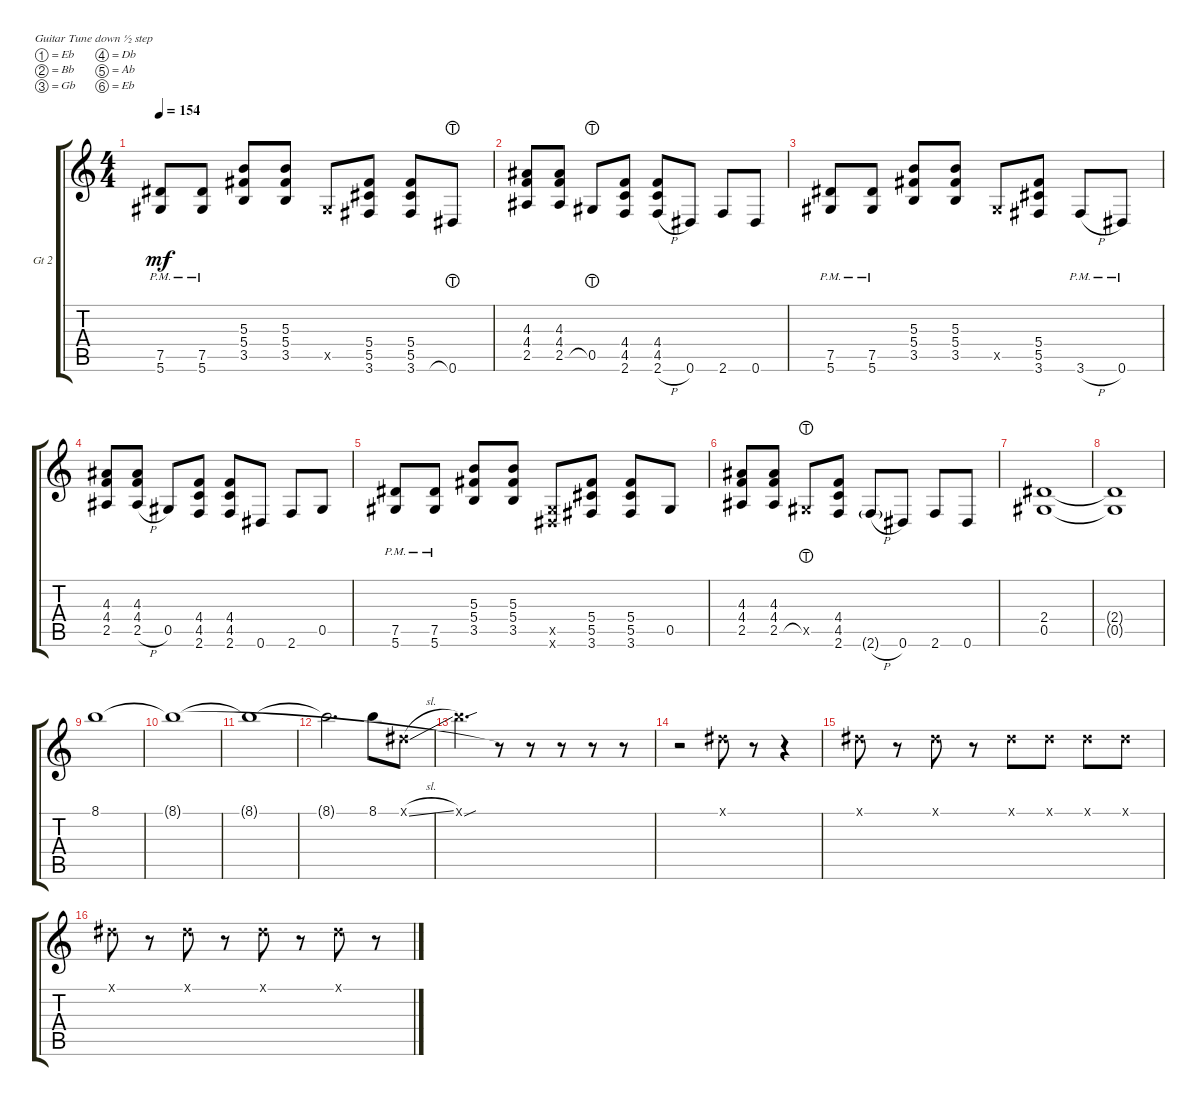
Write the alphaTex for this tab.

\defaultSystemsLayout 4
\bracketExtendMode groupsimilarinstruments
\firstSystemTrackNameOrientation horizontal
\otherSystemsTrackNameOrientation horizontal
\track ("El Guitar" "Gt 2") {instrument distortionguitar}
\staff {score tabs}
\tuning (Eb4 Bb3 Gb3 Db3 Ab2 Eb2)
\ts (4 4)
\tempo 154
\clef g2
\ks c
(5.6{pm} 7.5{pm}).8{dy mf} (5.6{pm} 7.5{pm}).8 (3.5 5.4 5.3).8 (3.5 5.4 5.3).8 0.5{x}.8 (3.6 5.5 5.4).8 (3.6 5.5 5.4).8 0.6{lht}.8 |
(2.5 4.4 4.3).8 (2.5 4.4 4.3).8 0.5{lht}.8 (2.6 4.5 4.4).8 (2.6{h} 4.5 4.4).8 0.6.8 2.6.8 0.6.8 |
(5.6{pm} 7.5{pm}).8 (5.6{pm} 7.5{pm}).8 (3.5 5.4 5.3).8 (3.5 5.4 5.3).8 0.5{x}.8 (3.6 5.5 5.4).8 3.6{h pm}.8 0.6{pm}.8 |
(2.5 4.4 4.3).8 (2.5{h} 4.4 4.3).8 0.5.8 (2.6 4.5 4.4).8 (2.6 4.5 4.4).8 0.6.8 2.6.8 0.5.8 |
(5.6{pm} 7.5{pm}).8 (5.6{pm} 7.5{pm}).8 (3.5 5.4 5.3).8 (3.5 5.4 5.3).8 (0.6{x} 0.5{x}).8 (3.6 5.5 5.4).8 (3.6 5.5 5.4).8 0.5.8 |
(2.5 4.4 4.3).8 (2.5 4.4 4.3).8 0.5{lht x}.8 (2.6 4.5 4.4).8 2.6{h g}.8 0.6.8 2.6.8 0.6.8 |
(0.5 2.4).1 |
(0.5{t} 2.4{t}).1 |
8.1.1 |
8.1{t}.1{legatoorigin} |
8.1{t}.1{legatoorigin} |
8.1{t}.2{d legatoorigin} 8.1.8{legatoorigin} 0.1{sl x}.8{legatoorigin} |
8.1{sou x}.4{d legatoorigin} r.8 r.8 r.8 r.8 r.8 |
r.2 0.1{x}.8 r.8 r.4 |
0.1{x}.8 r.8 0.1{x}.8 r.8 0.1{x}.8 0.1{x}.8 0.1{x}.8 0.1{x}.8 |
0.1{x}.8 r.8 0.1{x}.8 r.8 0.1{x}.8 r.8 0.1{x}.8 r.8
